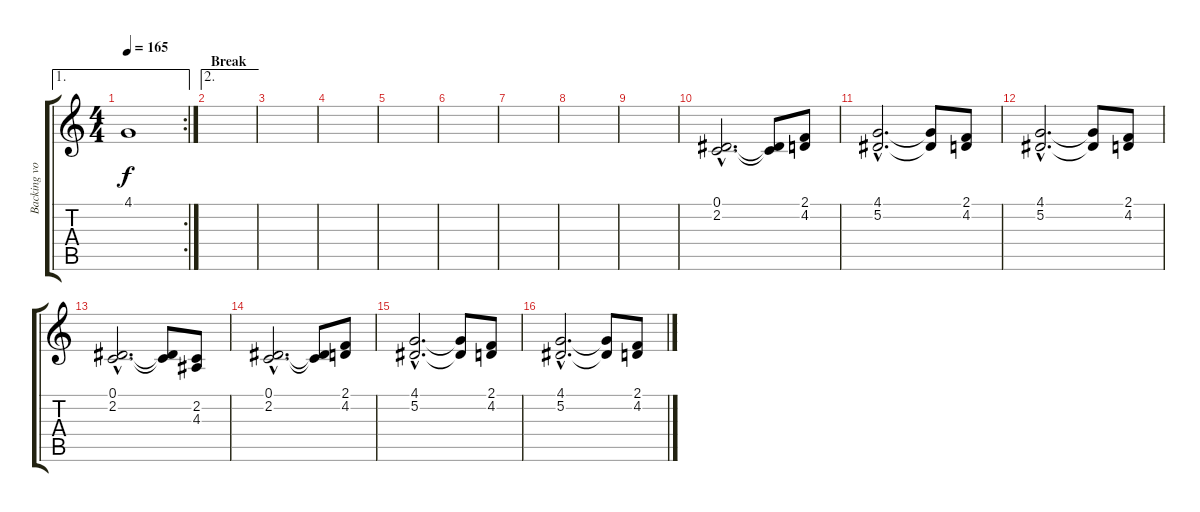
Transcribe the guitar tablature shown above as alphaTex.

\track ("Backing vocals" "Backing vo") {instrument choiraahs}
\staff {score tabs}
\tuning (Eb4 Bb3 Gb3 Db3 Ab2 Eb2) {hide}
\ae 1
\rc 2
\ts (4 4)
\tempo 165
\clef g2
\ks c
4.1.1{dy f} |
\ae 2
\section ("" "Break")
|
|
|
|
|
|
|
|
(0.1{hac} 2.2{hac}).2{d} (0.1{t} 2.2{t}).8 (2.1 4.2).8 |
(4.1{hac} 5.2{hac}).2{d} (4.1{t} 5.2{t}).8 (2.1 4.2).8 |
(4.1{hac} 5.2{hac}).2{d} (4.1{t} 5.2{t}).8 (2.1 4.2).8 |
(0.1{hac} 2.2{hac}).2{d} (0.1{t} 2.2{t}).8 (2.2 4.3).8 |
(0.1{hac} 2.2{hac}).2{d} (0.1{t} 2.2{t}).8 (2.1 4.2).8 |
(4.1{hac} 5.2{hac}).2{d} (4.1{t} 5.2{t}).8 (2.1 4.2).8 |
(4.1{hac} 5.2{hac}).2{d} (4.1{t} 5.2{t}).8 (2.1 4.2).8
